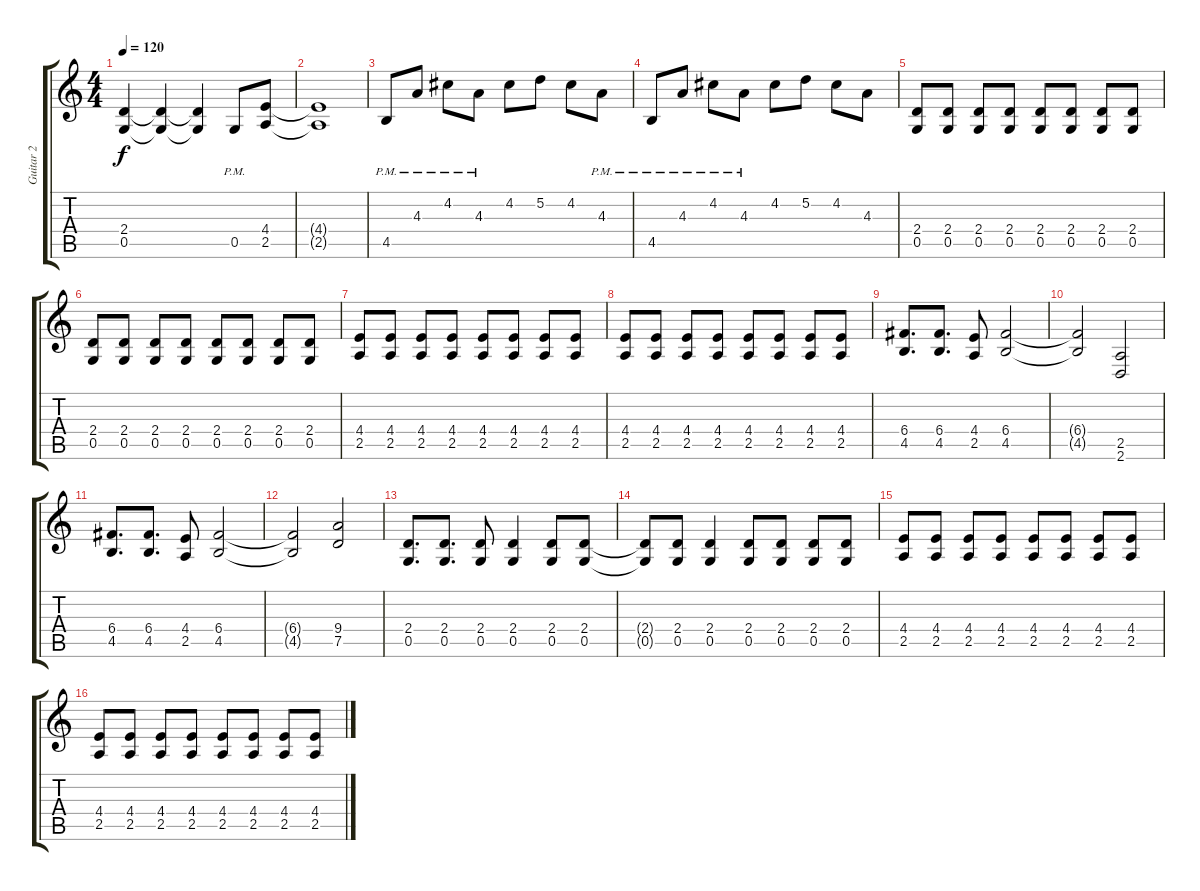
\track ("Guitar 2" "Guitar 2") {instrument distortionguitar}
\staff {score tabs}
\tuning (D4 A3 F3 C3 G2 C2) {hide}
\ts (4 4)
\tempo 120
\clef g2
\ks c
(2.4 0.5).4{dy f} (2.4{t} 0.5{t}).4 (2.4{t} 0.5{t}).4 0.5{pm}.8 (4.4 2.5).8 |
(4.4{t} 2.5{t}).1 |
4.5{pm}.8 4.3{pm}.8 4.2{pm}.8 4.3{pm}.8 4.2.8 5.2.8 4.2.8 4.3{pm}.8 |
4.5{pm}.8 4.3{pm}.8 4.2{pm}.8 4.3{pm}.8 4.2.8 5.2.8 4.2.8 4.3.8 |
(2.4 0.5).8 (2.4 0.5).8 (2.4 0.5).8 (2.4 0.5).8 (2.4 0.5).8 (2.4 0.5).8 (2.4 0.5).8 (2.4 0.5).8 |
(2.4 0.5).8 (2.4 0.5).8 (2.4 0.5).8 (2.4 0.5).8 (2.4 0.5).8 (2.4 0.5).8 (2.4 0.5).8 (2.4 0.5).8 |
(4.4 2.5).8 (4.4 2.5).8 (4.4 2.5).8 (4.4 2.5).8 (4.4 2.5).8 (4.4 2.5).8 (4.4 2.5).8 (4.4 2.5).8 |
(4.4 2.5).8 (4.4 2.5).8 (4.4 2.5).8 (4.4 2.5).8 (4.4 2.5).8 (4.4 2.5).8 (4.4 2.5).8 (4.4 2.5).8 |
(6.4 4.5).8{d} (6.4 4.5).8{d} (4.4 2.5).8 (6.4 4.5).2 |
(6.4{t} 4.5{t}).2 (2.5 2.6).2 |
(6.4 4.5).8{d} (6.4 4.5).8{d} (4.4 2.5).8 (6.4 4.5).2 |
(6.4{t} 4.5{t}).2 (9.4 7.5).2 |
(2.4 0.5).8{d} (2.4 0.5).8{d} (2.4 0.5).8 (2.4 0.5).4 (2.4 0.5).8 (2.4 0.5).8 |
(2.4{t} 0.5{t}).8 (2.4 0.5).8 (2.4 0.5).4 (2.4 0.5).8 (2.4 0.5).8 (2.4 0.5).8 (2.4 0.5).8 |
(4.4 2.5).8 (4.4 2.5).8 (4.4 2.5).8 (4.4 2.5).8 (4.4 2.5).8 (4.4 2.5).8 (4.4 2.5).8 (4.4 2.5).8 |
(4.4 2.5).8 (4.4 2.5).8 (4.4 2.5).8 (4.4 2.5).8 (4.4 2.5).8 (4.4 2.5).8 (4.4 2.5).8 (4.4 2.5).8
